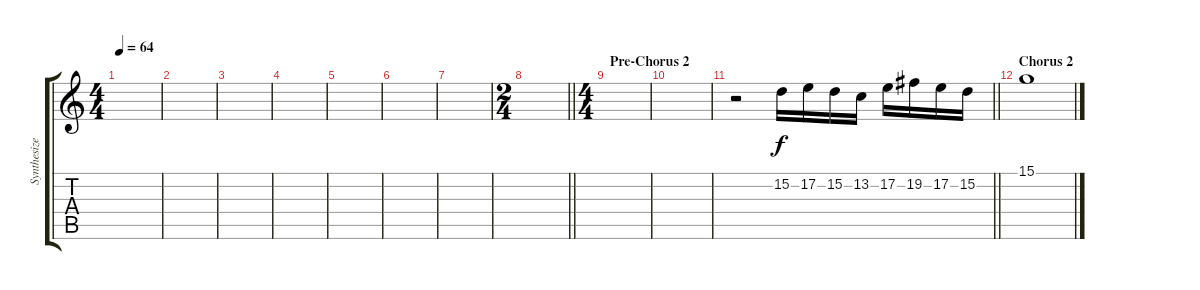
\track ("Synthesizer" "Synthesize") {instrument synthbrass1}
\staff {score tabs}
\tuning (E4 B3 G3 D3 A2 E2) {hide}
\ts (4 4)
\tempo 64
\clef g2
\ks c
|
|
|
|
|
|
|
\ts (2 4)
\barLineRight lightlight
|
\ts (4 4)
\section ("" "Pre-Chorus 2")
|
|
\barLineRight lightlight
r.2 15.2.16 17.2.16 15.2.16 13.2.16 17.2.16 19.2.16 17.2.16 15.2.16 |
\section ("" "Chorus 2")
15.1.1{volume 0}
